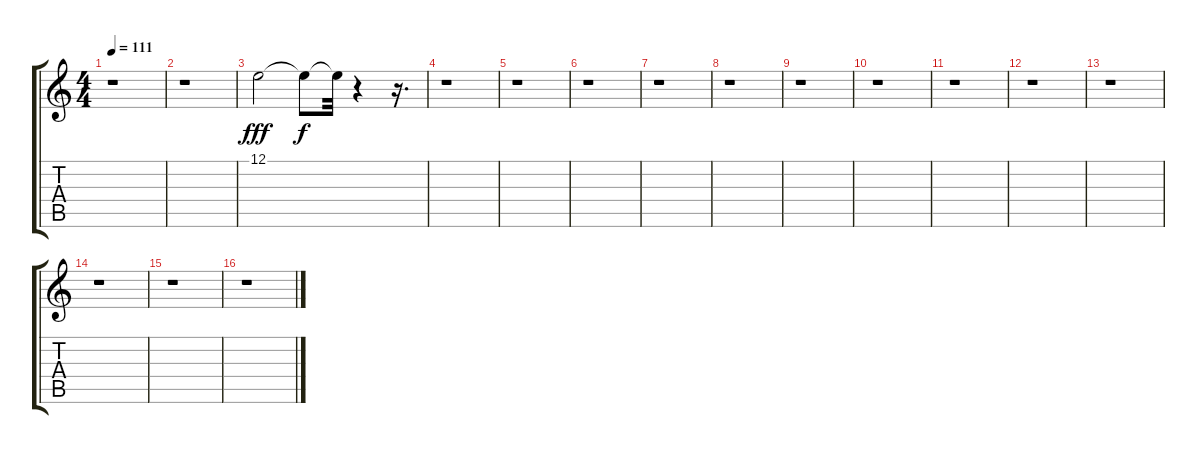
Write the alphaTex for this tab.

\track "" {instrument synthstrings1}
\staff {score tabs}
\tuning (E4 B3 G3 D3 A2 E2) {hide}
\ts (4 4)
\tempo 111
\clef g2
\ks c
r.1{dy f} |
r.1 |
12.1.2{dy fff} 12.1{t}.8{dy f} 12.1{t}.32 r.4 r.16{d} |
r.1 |
r.1 |
r.1 |
r.1 |
r.1 |
r.1 |
r.1 |
r.1 |
r.1 |
r.1 |
r.1 |
r.1 |
r.1
